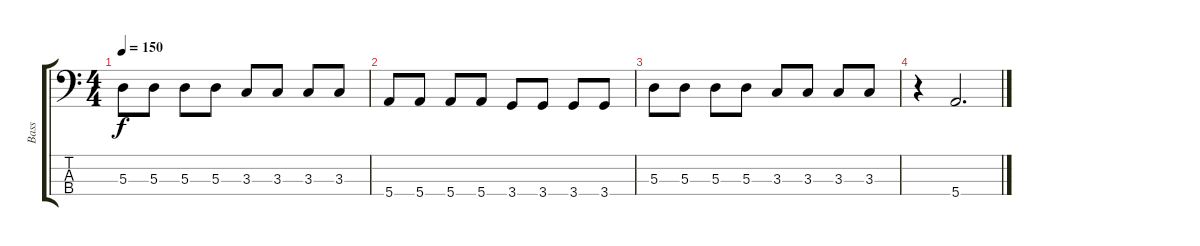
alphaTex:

\track ("Bass" "Bass") {instrument electricbassfinger}
\staff {score tabs}
\tuning (G2 D2 A1 E1) {hide}
\ts (4 4)
\tempo 150
\clef f4
\ks c
5.3.8{dy f} 5.3.8 5.3.8 5.3.8 3.3.8 3.3.8 3.3.8 3.3.8 |
5.4.8 5.4.8 5.4.8 5.4.8 3.4.8 3.4.8 3.4.8 3.4.8 |
5.3.8 5.3.8 5.3.8 5.3.8 3.3.8 3.3.8 3.3.8 3.3.8 |
r.4 5.4.2{d}
